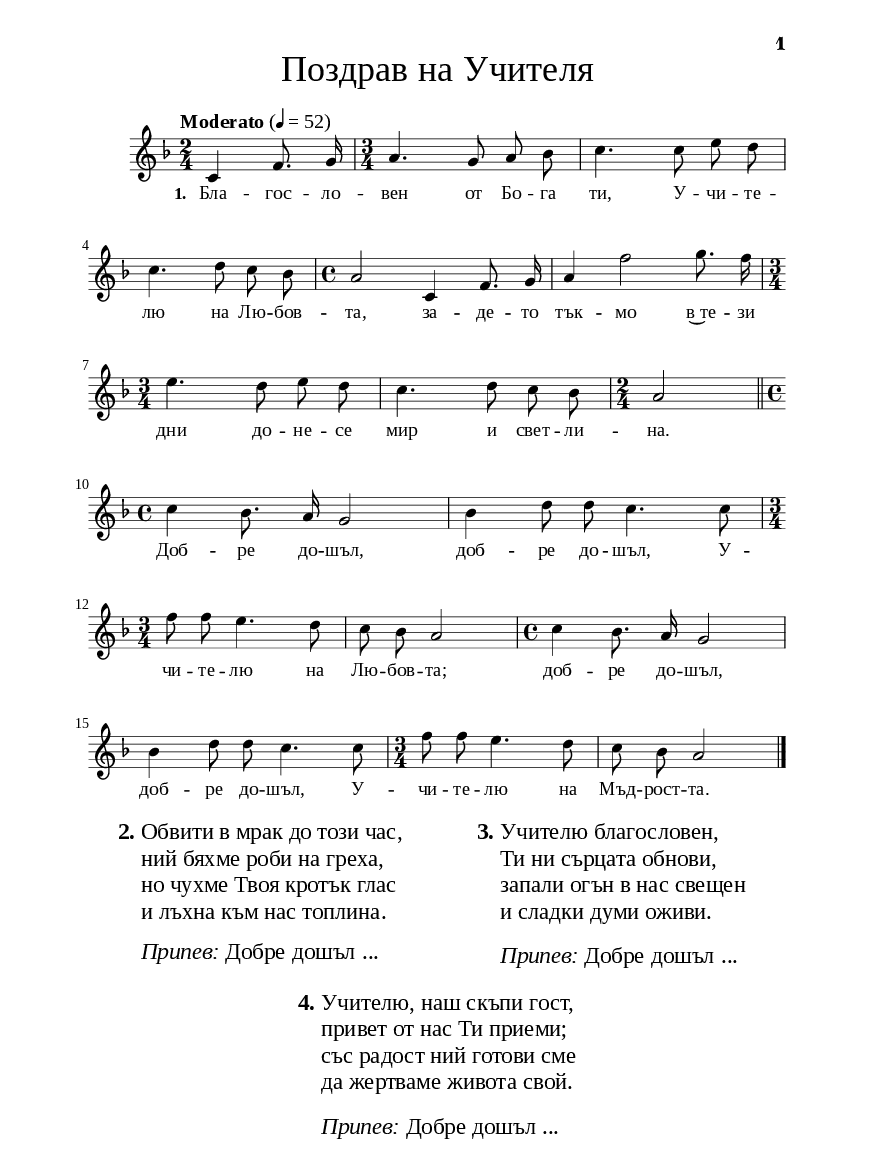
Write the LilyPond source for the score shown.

\version "2.24.4"

% include paper part and global functions
\include "include/globals.ily"

\bookpart {
  \label #'ref044
  \tocItem \markup "Поздрав на Учителя"
  \include "include/bookpart-paper.ily"
  \score {
    \include "include/score-layout.ily"

    \new Voice \absolute  {
      \clef treble
      \key f \major
      \time 2/4
      \tempoFunc "Moderato" 4 "52"
      \autoBeamOff


      c'4 f'8. g'16 | \time 3/4 a'4. g'8 a' bes' | c''4. c''8 e'' d'' | \break

      c''4. d''8 c'' bes'  | \time 4/4  a'2 c'4 f'8. g'16 | a'4 f''2 g''8. f''16  | \break

      \time 3/4  e''4. d''8 e'' d'' | c''4. d''8 c'' bes'  | \time 2/4 a'2 \bar"||" \break  \time 4/4  c''4   bes'8. a'16 g'2|

      bes'4  d''8 d'' c''4. c''8  | \break

      \time 3/4  f''8 f'' e''4.  d''8 | c'' bes' a'2 | \time 4/4 c''4  bes'8. a'16 g'2 \break |

      bes'4 d''8 d'' c''4. c''8 \time 3/4  f''8 f'' e''4. d''8 | c'' bes' a'2 \bar "|."

    }

    \addlyrics {
      \set stanza = "1. "  Бла -- гос -- ло -- вен от Бо -- га ти, У -- чи -- те --
      лю на Лю -- бов -- та, за -- де -- то тък -- мо
      в~те -- зи дни до -- не -- се мир и свет -- ли -- на.
      Доб -- ре до -- шъл, доб -- ре до -- шъл,
      У -- чи -- те -- лю на Лю -- бов -- та; доб --
      ре до -- шъл, доб -- ре до -- шъл, У -- чи --
      те -- лю на Мъд -- рост -- та.
    }

    \header {
      title = \titleFunc #'ref_desc_3 "Поздрав на Учителя" "Pozdrav na Učitelja"
    }

    \midi{}

  } % score

  \markup \abs-fontsize #11 \override #`(baseline-skip . ,bgCoupletBaselineSkip) {
    \fill-line {
      \hspace #0.1
      \column {
        \line {
          \bold "2."
          \column {
            "Обвити в мрак до този час, "
            "ний бяхме роби на греха, "
            "но чухме Твоя кротък глас "
            "и лъхна към нас топлина. "
          }
        }

        \vspace #1
        \line {
          \bold " "
          \column {
            \line {   \italic  "  Припев:" Добре дошъл ...}
          }
        }
      }
      \hspace #0.1
      % adds horizontal spacing between columns
      \column {
        \line {
          \bold "3."
          \column {
            "Учителю благословен,"
            "Ти ни сърцата обнови,"
            "запали огън в нас свещен"
            "и сладки думи оживи."
          }
        }
        \vspace #1
        \line {
          \bold " "
          \column {
            \line {   \italic  "  Припев:" Добре дошъл ...}
          }
        }
        % adds vertical spacing between verses
      }\hspace #0.1
    }
  }
  \markup \vspace #0.8
  \markup \abs-fontsize #11 \override #`(baseline-skip . ,bgCoupletBaselineSkip) {
    
    \fill-line {
      \column {
        \line {
          \bold "4."
          \column {
            "Учителю, наш скъпи гост,"
            "привет от нас Ти приеми; "
            "със радост ний готови сме"
            "да жертваме живота свой."
          }
        }
        \vspace #1
        \line {
          \bold " "
          \column {
            \line {   \italic  "  Припев:" Добре дошъл ...}
          }
        }
      }
    }
  }




} % bookpart
